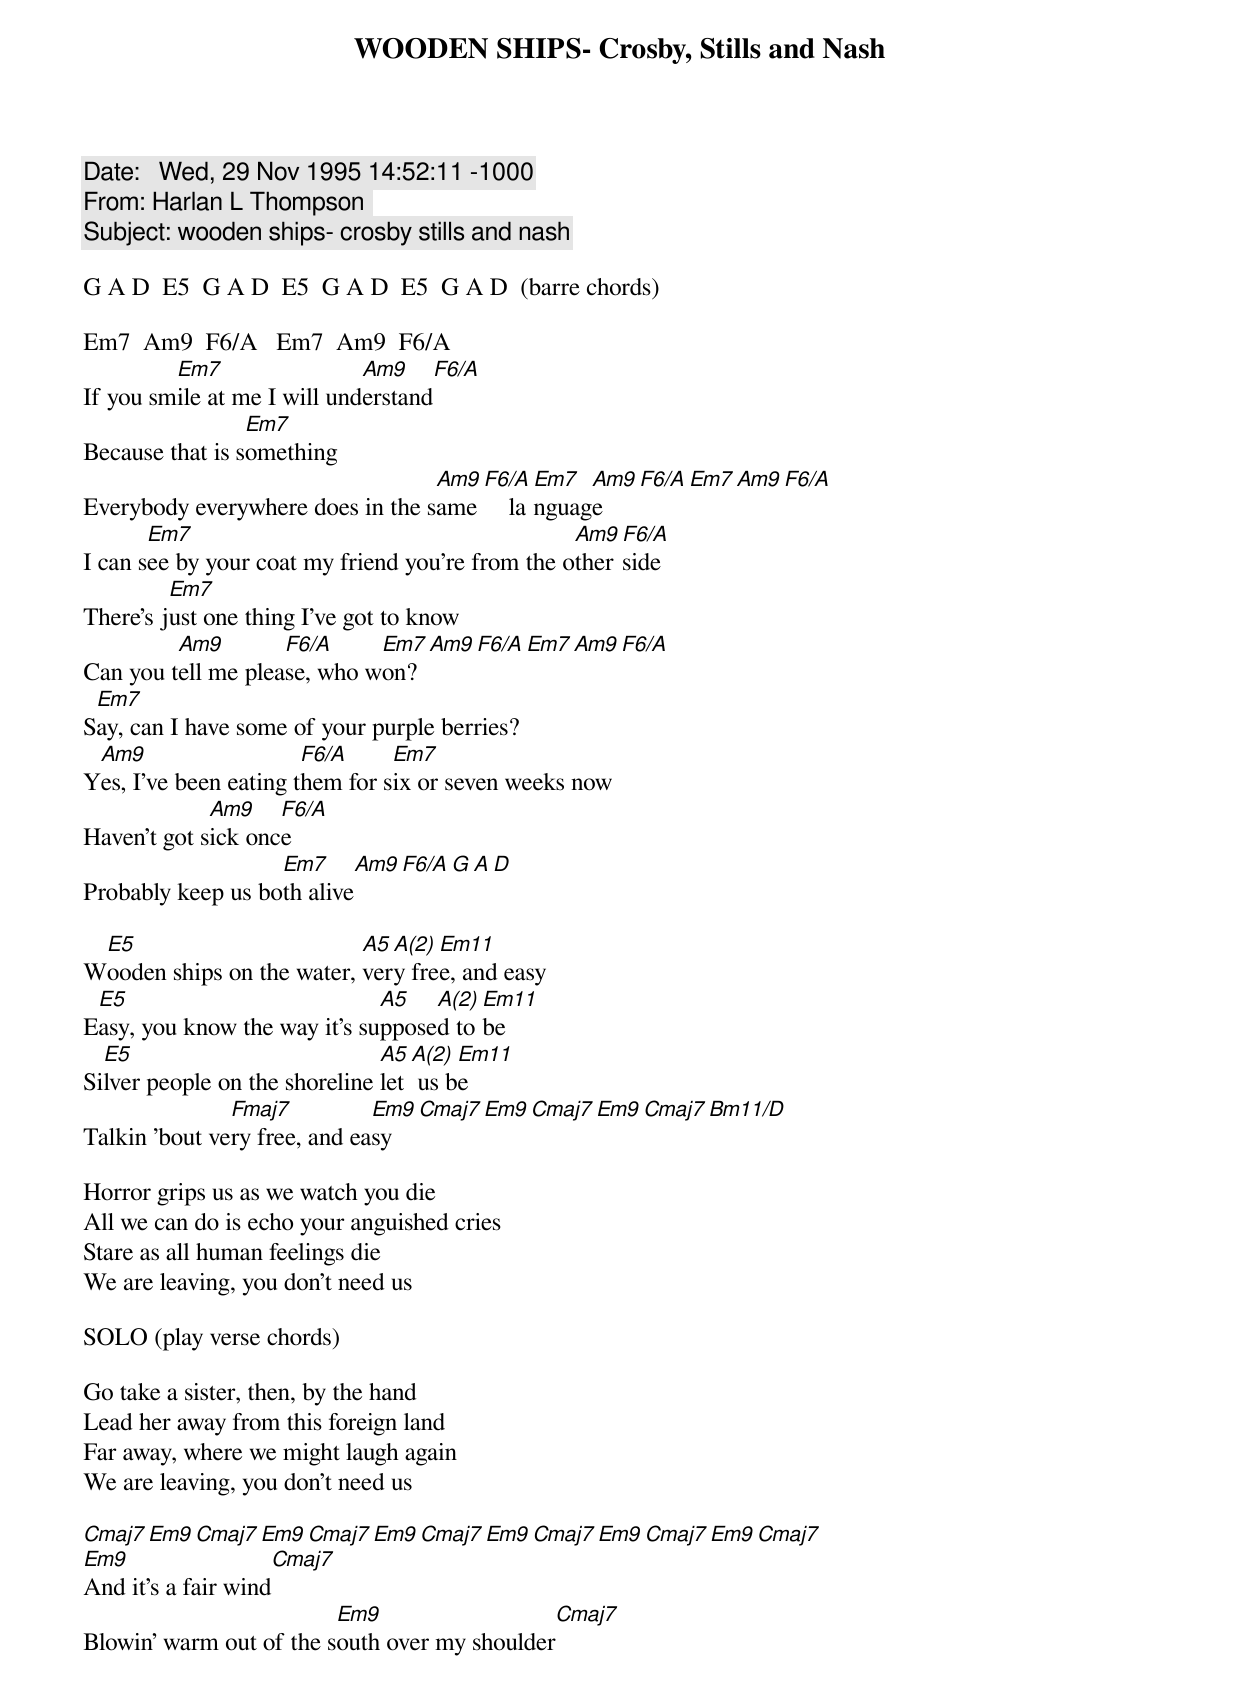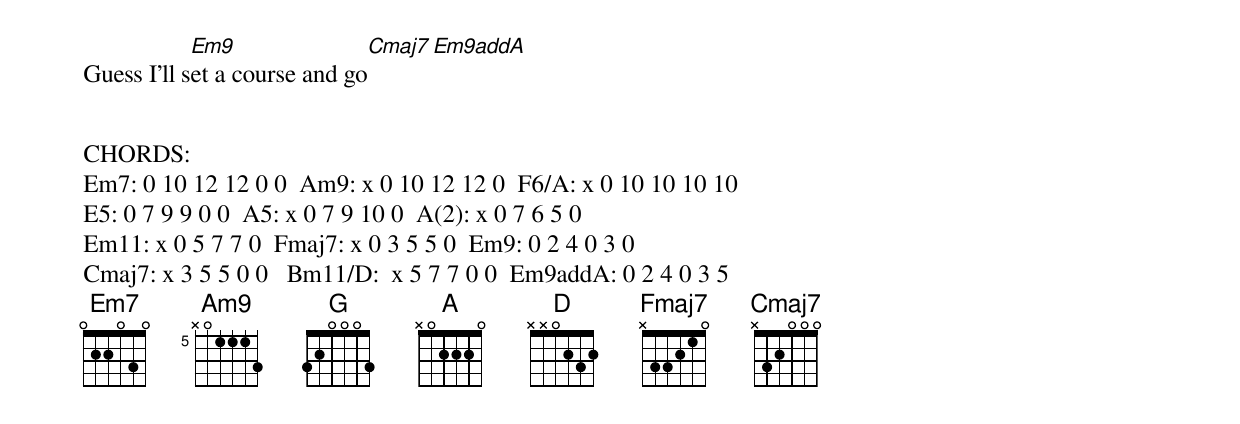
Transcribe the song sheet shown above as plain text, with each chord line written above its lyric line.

Date: 	Wed, 29 Nov 1995 14:52:11 -1000
From: Harlan L Thompson <harlant@hawaii.edu>
Subject: wooden ships- crosby stills and nash

WOODEN SHIPS- Crosby, Stills and Nash

G A D  E5  G A D  E5  G A D  E5  G A D  (barre chords)

Em7  Am9  F6/A   Em7  Am9  F6/A
         Em7                 Am9     F6/A
If you smile at me I will understand
                 Em7
Because that is something
                                  Am9 F6/A  Em7  Am9 F6/A  Em7  Am9  F6/A
Everybody everywhere does in the same     language
       Em7                                        Am9  F6/A
I can see by your coat my friend you're from the other side
         Em7
There's just one thing I've got to know
         Am9        F6/A     Em7   Am9 F6/A   Em7  Am9 F6/A
Can you tell me please, who won?
 Em7
Say, can I have some of your purple berries?
 Am9                   F6/A     Em7
Yes, I've been eating them for six or seven weeks now
             Am9    F6/A
Haven't got sick once
                   Em7        Am9 F6/A   G  A  D
Probably keep us both alive

 E5                        A5 A(2) Em11
Wooden ships on the water, very free, and easy
 E5                           A5   A(2) Em11
Easy, you know the way it's supposed to be
  E5                           A5 A(2) Em11
Silver people on the shoreline let us be
               Fmaj7          Em9  Cmaj7  Em9  Cmaj7  Em9  Cmaj7  Bm11/D
Talkin 'bout very free, and easy

Horror grips us as we watch you die
All we can do is echo your anguished cries
Stare as all human feelings die
We are leaving, you don't need us

SOLO (play verse chords)

Go take a sister, then, by the hand
Lead her away from this foreign land
Far away, where we might laugh again
We are leaving, you don't need us

Cmaj7  Em9  Cmaj7  Em9  Cmaj7  Em9  Cmaj7  Em9  Cmaj7  Em9  Cmaj7  Em9  Cmaj7
Em9                  Cmaj7
And it's a fair wind
                         Em9                     Cmaj7
Blowin' warm out of the south over my shoulder
            Em9                 Cmaj7    Em9addA
Guess I'll set a course and go


CHORDS:
Em7: 0 10 12 12 0 0  Am9: x 0 10 12 12 0  F6/A: x 0 10 10 10 10
E5: 0 7 9 9 0 0  A5: x 0 7 9 10 0  A(2): x 0 7 6 5 0
Em11: x 0 5 7 7 0  Fmaj7: x 0 3 5 5 0  Em9: 0 2 4 0 3 0
Cmaj7: x 3 5 5 0 0   Bm11/D:  x 5 7 7 0 0  Em9addA: 0 2 4 0 3 5
